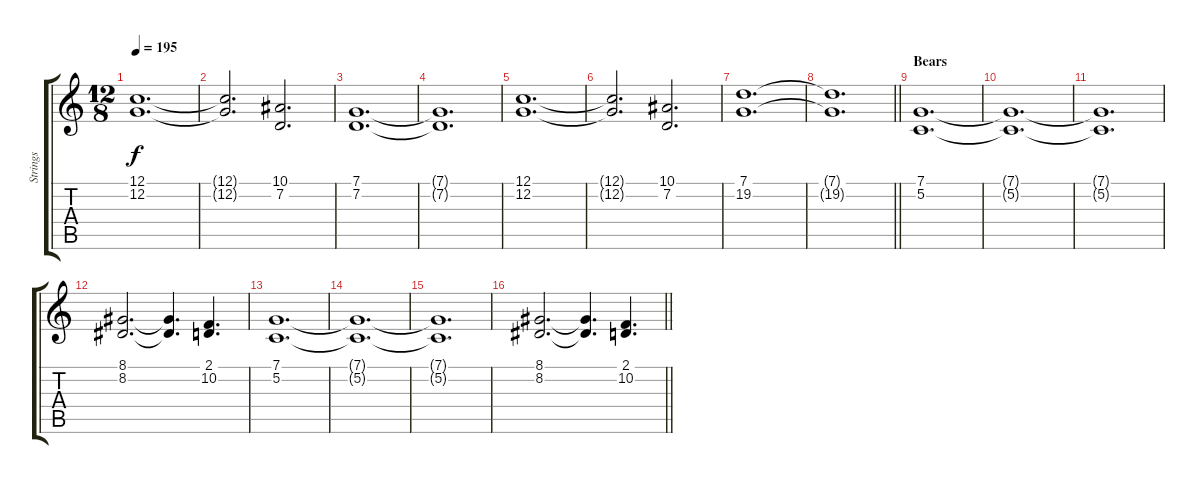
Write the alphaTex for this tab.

\track ("Strings" "Strings") {instrument stringensemble1}
\staff {score tabs}
\tuning (C4 G3 Eb3 Bb2 F2 C2) {hide}
\ts (12 8)
\tempo 195
\clef g2
\ks c
(12.1 12.2).1{d dy f} |
(12.1{t} 12.2{t}).2{d} (10.1 7.2).2{d} |
(7.1 7.2).1{d} |
(7.1{t} 7.2{t}).1{d} |
(12.1 12.2).1{d} |
(12.1{t} 12.2{t}).2{d} (10.1 7.2).2{d} |
(7.1 19.2).1{d} |
\barLineRight lightlight
(7.1{t} 19.2{t}).1{d} |
\section ("" "Bears")
(7.1 5.2).1{d} |
(7.1{t} 5.2{t}).1{d} |
(7.1{t} 5.2{t}).1{d} |
(8.1 8.2).2{d} (8.1{t} 8.2{t}).4{d} (2.1 10.2).4{d} |
(7.1 5.2).1{d} |
(7.1{t} 5.2{t}).1{d} |
(7.1{t} 5.2{t}).1{d} |
\barLineRight lightlight
(8.1 8.2).2{d} (8.1{t} 8.2{t}).4{d} (2.1 10.2).4{d}
